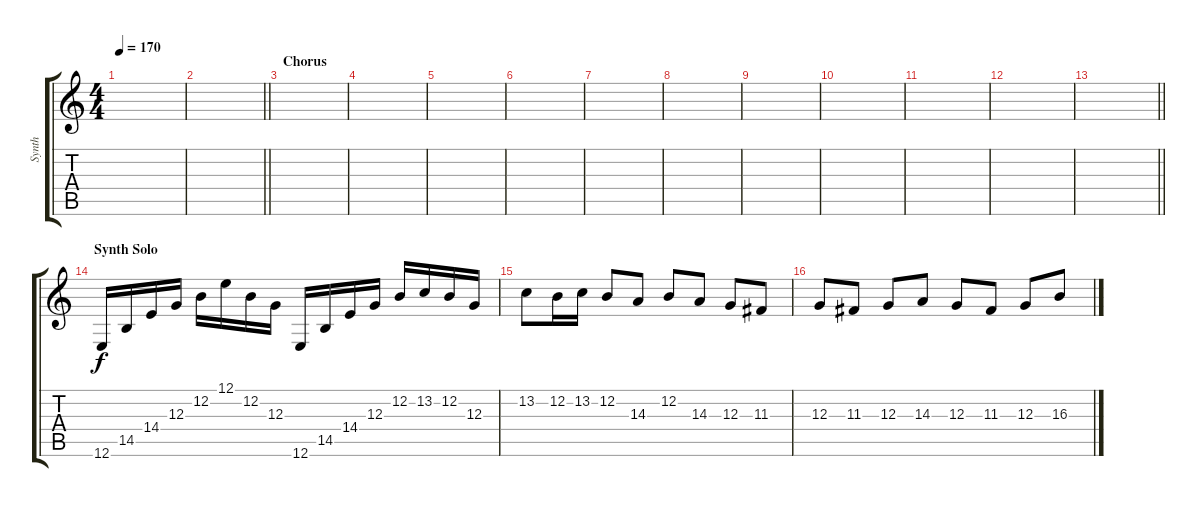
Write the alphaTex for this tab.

\track ("Synth" "Synth") {instrument stringensemble1}
\staff {score tabs}
\tuning (E4 B3 G3 D3 A2 E2) {hide}
\ts (4 4)
\tempo 170
\clef g2
\ks c
|
\barLineRight lightlight
|
\section ("" "Chorus")
|
|
|
|
|
|
|
|
|
|
\barLineRight lightlight
|
\section ("" "Synth Solo")
12.6.16{volume 12} 14.5.16 14.4.16 12.3.16 12.2.16 12.1.16 12.2.16 12.3.16 12.6.16 14.5.16 14.4.16 12.3.16 12.2.16 13.2.16 12.2.16 12.3.16 |
13.2.8 12.2.16 13.2.16 12.2.8 14.3.8 12.2.8 14.3.8 12.3.8 11.3.8 |
12.3.8 11.3.8 12.3.8 14.3.8 12.3.8 11.3.8 12.3.8 16.3.8
